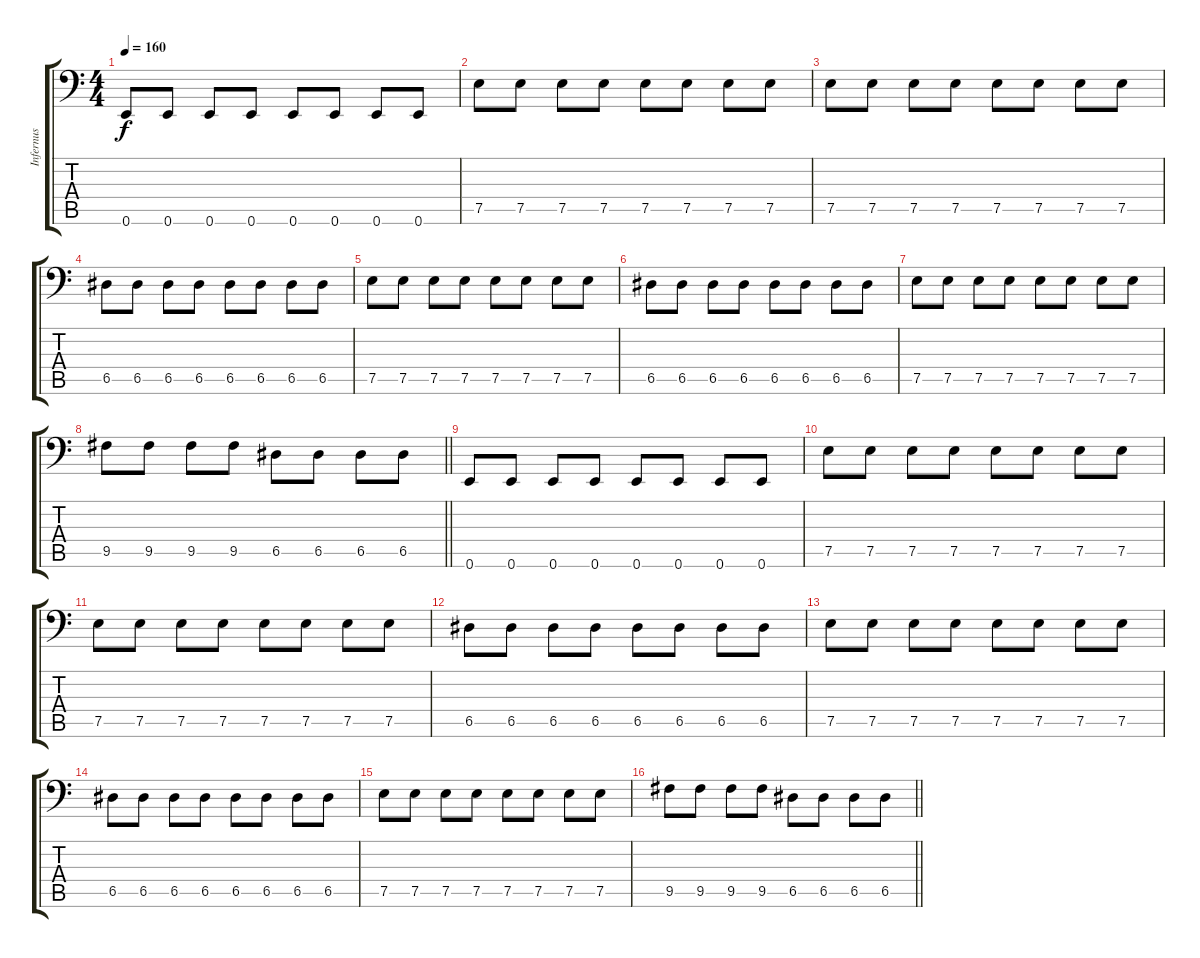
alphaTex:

\track ("Infernus" "Infernus") {instrument electricbassfinger}
\staff {score tabs}
\tuning (E3 B2 G2 D2 A1 E1) {hide}
\ts (4 4)
\tempo 160
\clef f4
\ks c
0.6.8{dy f} 0.6.8 0.6.8 0.6.8 0.6.8 0.6.8 0.6.8 0.6.8 |
7.5.8 7.5.8 7.5.8 7.5.8 7.5.8 7.5.8 7.5.8 7.5.8 |
7.5.8 7.5.8 7.5.8 7.5.8 7.5.8 7.5.8 7.5.8 7.5.8 |
6.5.8 6.5.8 6.5.8 6.5.8 6.5.8 6.5.8 6.5.8 6.5.8 |
7.5.8 7.5.8 7.5.8 7.5.8 7.5.8 7.5.8 7.5.8 7.5.8 |
6.5.8 6.5.8 6.5.8 6.5.8 6.5.8 6.5.8 6.5.8 6.5.8 |
7.5.8 7.5.8 7.5.8 7.5.8 7.5.8 7.5.8 7.5.8 7.5.8 |
\barLineRight lightlight
9.5.8 9.5.8 9.5.8 9.5.8 6.5.8 6.5.8 6.5.8 6.5.8 |
0.6.8 0.6.8 0.6.8 0.6.8 0.6.8 0.6.8 0.6.8 0.6.8 |
7.5.8 7.5.8 7.5.8 7.5.8 7.5.8 7.5.8 7.5.8 7.5.8 |
7.5.8 7.5.8 7.5.8 7.5.8 7.5.8 7.5.8 7.5.8 7.5.8 |
6.5.8 6.5.8 6.5.8 6.5.8 6.5.8 6.5.8 6.5.8 6.5.8 |
7.5.8 7.5.8 7.5.8 7.5.8 7.5.8 7.5.8 7.5.8 7.5.8 |
6.5.8 6.5.8 6.5.8 6.5.8 6.5.8 6.5.8 6.5.8 6.5.8 |
7.5.8 7.5.8 7.5.8 7.5.8 7.5.8 7.5.8 7.5.8 7.5.8 |
\barLineRight lightlight
9.5.8 9.5.8 9.5.8 9.5.8 6.5.8 6.5.8 6.5.8 6.5.8
